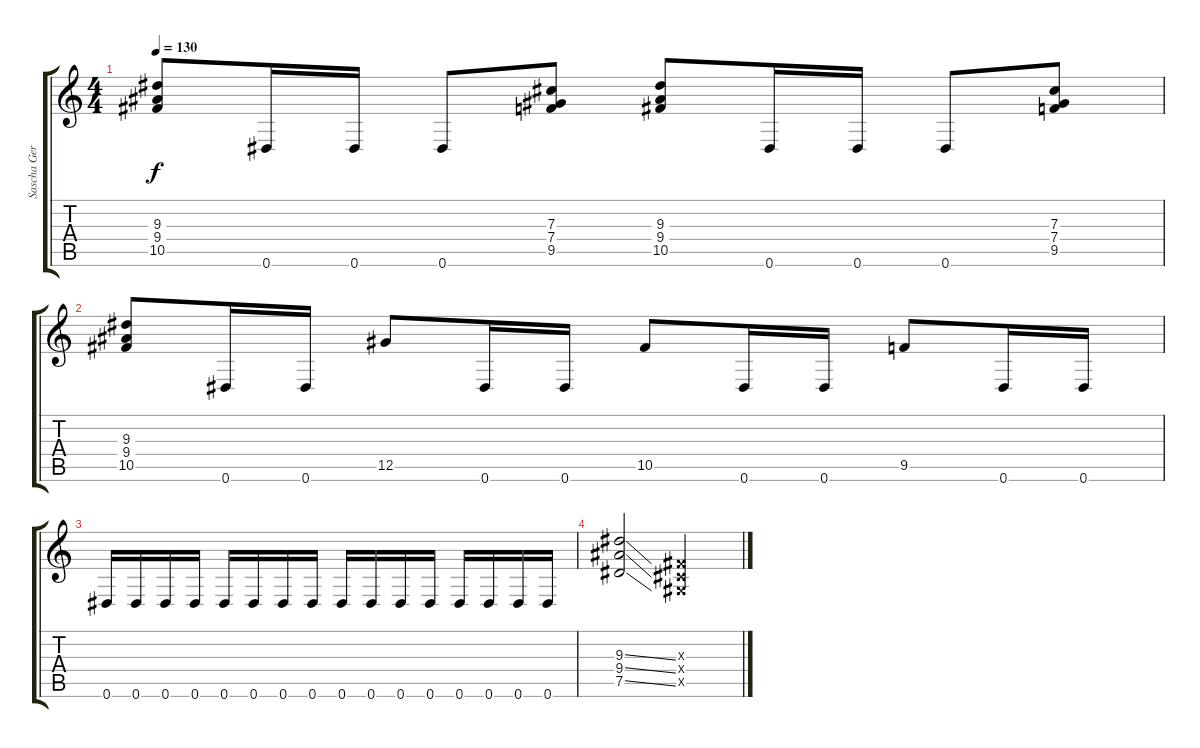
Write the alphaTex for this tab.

\track ("Sascha Gerstner" "Sascha Ger") {instrument distortionguitar}
\staff {score tabs}
\tuning (Eb4 Bb3 Gb3 Db3 Ab2 Eb2) {hide}
\ts (4 4)
\tempo 130
\clef g2
\ks c
(9.3 9.4 10.5).8{dy f} 0.6.16 0.6.16 0.6.8 (7.3 7.4 9.5).8 (9.3 9.4 10.5).8 0.6.16 0.6.16 0.6.8 (7.3 7.4 9.5).8 |
(9.3 9.4 10.5).8 0.6.16 0.6.16 12.5.8 0.6.16 0.6.16 10.5.8 0.6.16 0.6.16 9.5.8 0.6.16 0.6.16 |
0.6.16 0.6.16 0.6.16 0.6.16 0.6.16 0.6.16 0.6.16 0.6.16 0.6.16 0.6.16 0.6.16 0.6.16 0.6.16 0.6.16 0.6.16 0.6.16 |
(9.3{ss} 9.4{ss} 7.5{ss}).2 (0.3{x} 0.4{x} 0.5{x}).2
